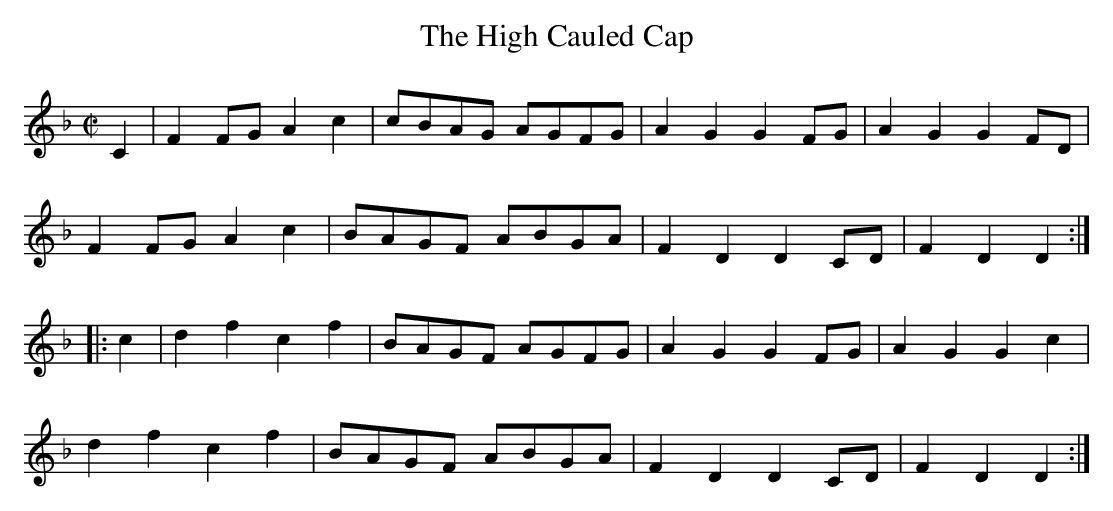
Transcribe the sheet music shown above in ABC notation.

X:1
T: The High Cauled Cap
M:C|
L:1/8
K:Dm
   C2 | F2 FG A2 c2 | cBAG AGFG | A2 G2 G2 FG | A2 G2 G2 FD |
        F2 FG A2 c2 | BAGF ABGA | F2 D2 D2 CD | F2 D2 D2   :|
|: c2 | d2 f2 c2 f2 | BAGF AGFG | A2 G2 G2 FG | A2 G2 G2 c2 |
        d2 f2 c2 f2 | BAGF ABGA | F2 D2 D2 CD | F2 D2 D2   :|
